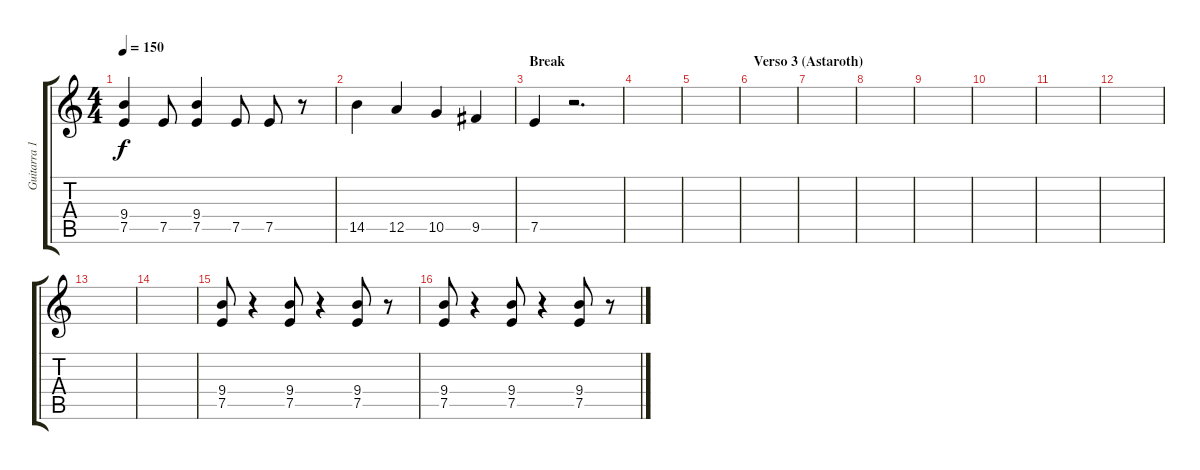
\track ("Guitarra 1" "Guitarra 1") {instrument distortionguitar}
\staff {score tabs}
\tuning (E4 B3 G3 D3 A2 E2) {hide}
\ts (4 4)
\tempo 150
\clef g2
\ks c
(9.4 7.5).4{dy f} 7.5.8 (9.4 7.5).4 7.5.8 7.5.8 r.8 |
14.5.4 12.5.4 10.5.4 9.5.4 |
\section ("" "Break")
7.5.4 r.2{d} |
|
|
\section ("" "Verso 3 (Astaroth)")
|
|
|
|
|
|
|
|
|
(9.4 7.5).8 r.4 (9.4 7.5).8 r.4 (9.4 7.5).8 r.8 |
(9.4 7.5).8 r.4 (9.4 7.5).8 r.4 (9.4 7.5).8 r.8
